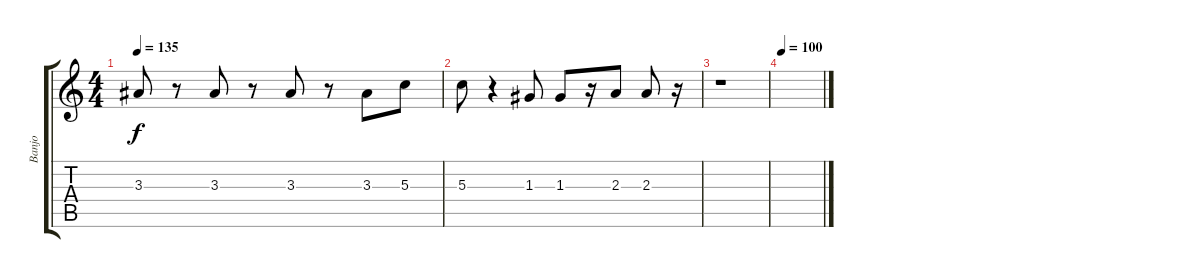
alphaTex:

\track ("Banjo" "Banjo") {instrument banjo}
\staff {score tabs}
\tuning (E4 B3 G3 D3 A2 E2) {hide}
\displaytranspose 12
\ts (4 4)
\tempo 135
\clef g2
\ks c
3.3.8{dy f instrument banjo} r.8 3.3.8 r.8 3.3.8 r.8 3.3.8 5.3.8 |
5.3.8 r.4 1.3.8 1.3.8 r.16 2.3.8 2.3.8 r.16 |
r.1 |
\tempo 100
